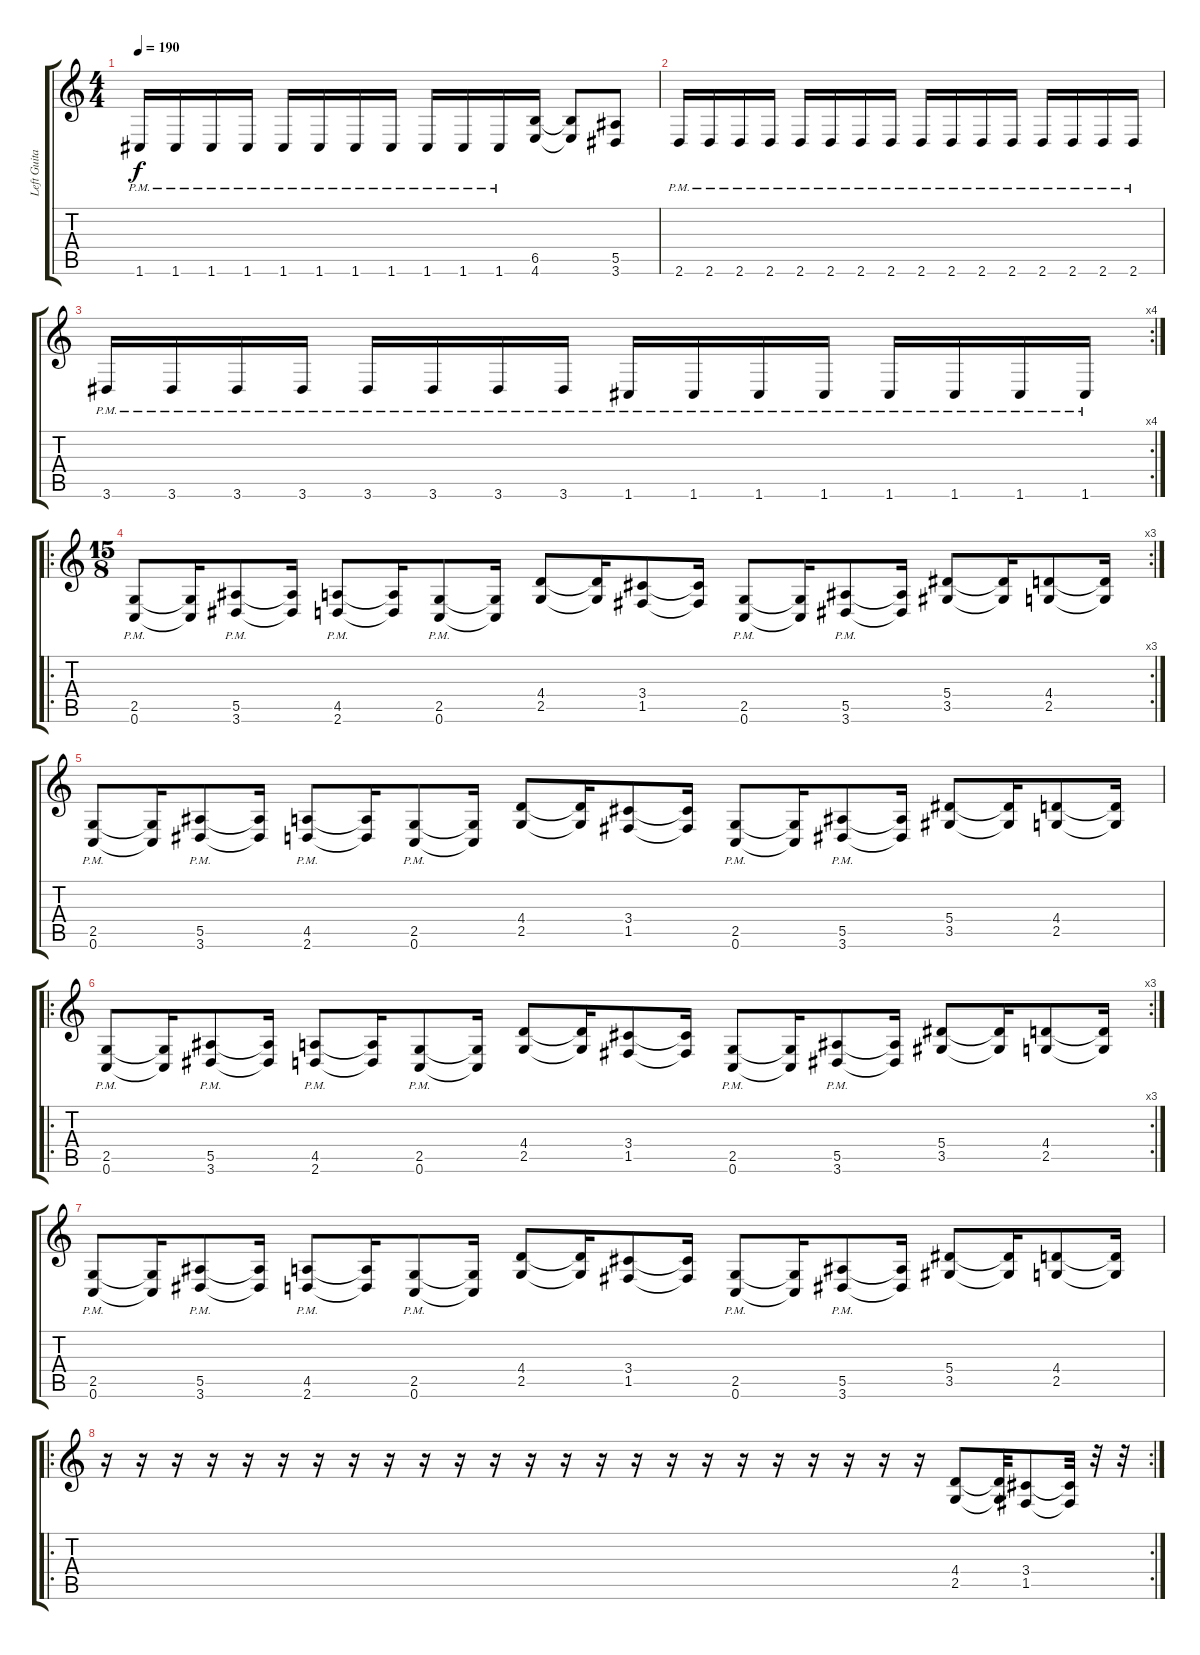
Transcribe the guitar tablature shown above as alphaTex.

\track ("Left Guitar" "Left Guita") {instrument distortionguitar}
\staff {score tabs}
\tuning (C4 G3 Eb3 Bb2 F2 C2) {hide}
\ts (4 4)
\tempo 190
\clef g2
\ks c
1.6{pm}.16{dy f} 1.6{pm}.16 1.6{pm}.16 1.6{pm}.16 1.6{pm}.16 1.6{pm}.16 1.6{pm}.16 1.6{pm}.16 1.6{pm}.16 1.6{pm}.16 1.6{pm}.16 (6.5 4.6).16 (6.5{t} 4.6{t}).8 (5.5 3.6).8 |
2.6{pm}.16 2.6{pm}.16 2.6{pm}.16 2.6{pm}.16 2.6{pm}.16 2.6{pm}.16 2.6{pm}.16 2.6{pm}.16 2.6{pm}.16 2.6{pm}.16 2.6{pm}.16 2.6{pm}.16 2.6{pm}.16 2.6{pm}.16 2.6{pm}.16 2.6{pm}.16 |
\rc 4
3.6{pm}.16 3.6{pm}.16 3.6{pm}.16 3.6{pm}.16 3.6{pm}.16 3.6{pm}.16 3.6{pm}.16 3.6{pm}.16 1.6{pm}.16 1.6{pm}.16 1.6{pm}.16 1.6{pm}.16 1.6{pm}.16 1.6{pm}.16 1.6{pm}.16 1.6{pm}.16 |
\ro
\rc 3
\ts (15 8)
(2.5{pm} 0.6{pm}).8 (2.5{t} 0.6{t}).16 (5.5{pm} 3.6{pm}).8 (5.5{t} 3.6{t}).16 (4.5{pm} 2.6{pm}).8 (4.5{t} 2.6{t}).16 (2.5{pm} 0.6{pm}).8 (2.5{t} 0.6{t}).16 (4.4 2.5).8 (4.4{t} 2.5{t}).16 (3.4 1.5).8 (3.4{t} 1.5{t}).16 (2.5{pm} 0.6{pm}).8 (2.5{t} 0.6{t}).16 (5.5{pm} 3.6{pm}).8 (5.5{t} 3.6{t}).16 (5.4 3.5).8 (5.4{t} 3.5{t}).16 (4.4 2.5).8 (4.4{t} 2.5{t}).16 |
(2.5{pm} 0.6{pm}).8 (2.5{t} 0.6{t}).16 (5.5{pm} 3.6{pm}).8 (5.5{t} 3.6{t}).16 (4.5{pm} 2.6{pm}).8 (4.5{t} 2.6{t}).16 (2.5{pm} 0.6{pm}).8 (2.5{t} 0.6{t}).16 (4.4 2.5).8 (4.4{t} 2.5{t}).16 (3.4 1.5).8 (3.4{t} 1.5{t}).16 (2.5{pm} 0.6{pm}).8 (2.5{t} 0.6{t}).16 (5.5{pm} 3.6{pm}).8 (5.5{t} 3.6{t}).16 (5.4 3.5).8 (5.4{t} 3.5{t}).16 (4.4 2.5).8 (4.4{t} 2.5{t}).16 |
\ro
\rc 3
(2.5{pm} 0.6{pm}).8 (2.5{t} 0.6{t}).16 (5.5{pm} 3.6{pm}).8 (5.5{t} 3.6{t}).16 (4.5{pm} 2.6{pm}).8 (4.5{t} 2.6{t}).16 (2.5{pm} 0.6{pm}).8 (2.5{t} 0.6{t}).16 (4.4 2.5).8 (4.4{t} 2.5{t}).16 (3.4 1.5).8 (3.4{t} 1.5{t}).16 (2.5{pm} 0.6{pm}).8 (2.5{t} 0.6{t}).16 (5.5{pm} 3.6{pm}).8 (5.5{t} 3.6{t}).16 (5.4 3.5).8 (5.4{t} 3.5{t}).16 (4.4 2.5).8 (4.4{t} 2.5{t}).16 |
(2.5{pm} 0.6{pm}).8 (2.5{t} 0.6{t}).16 (5.5{pm} 3.6{pm}).8 (5.5{t} 3.6{t}).16 (4.5{pm} 2.6{pm}).8 (4.5{t} 2.6{t}).16 (2.5{pm} 0.6{pm}).8 (2.5{t} 0.6{t}).16 (4.4 2.5).8 (4.4{t} 2.5{t}).16 (3.4 1.5).8 (3.4{t} 1.5{t}).16 (2.5{pm} 0.6{pm}).8 (2.5{t} 0.6{t}).16 (5.5{pm} 3.6{pm}).8 (5.5{t} 3.6{t}).16 (5.4 3.5).8 (5.4{t} 3.5{t}).16 (4.4 2.5).8 (4.4{t} 2.5{t}).16 |
\ro
\rc 2
r.16 r.16 r.16 r.16 r.16 r.16 r.16 r.16 r.16 r.16 r.16 r.16 r.16 r.16 r.16 r.16 r.16 r.16 r.16 r.16 r.16 r.16 r.16 r.16 (4.4 2.5).8 (4.4{t} 2.5{t}).32 (3.4 1.5).8 (3.4{t} 1.5{t}).32 r.32 r.32
